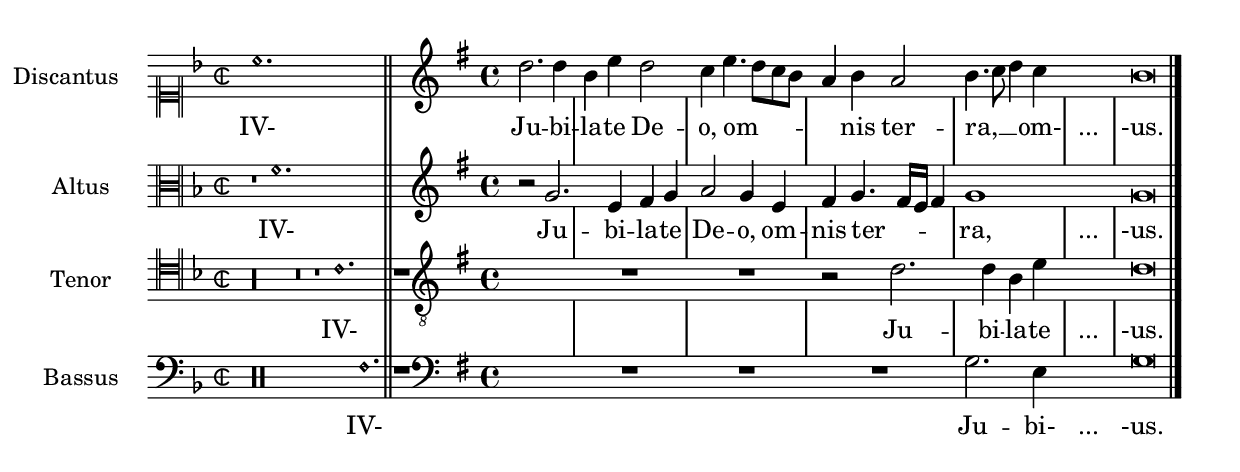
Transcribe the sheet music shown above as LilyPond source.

%% Do not edit this file; it is auto-generated from LSR http://lsr.dsi.unimi.it
%% This file is in the public domain.
\version "2.13.1"

\header {
  lsrtags = "ancient-notation, template"

%% Translation of GIT committish: aea975539ec44fd0f1a8fd25930b88b5ab64b53a
  texidoces = "
Al transcribir música mensural, es útil un «incipit» al compienzo
de la pieza para indicar la tonalidad y el tempo
originales. Aunque los músicos actuales están acostumbrados a las
barras de compás para reconocer con más facilidad los patrones
rítmicos, durante el período de la música mensural aún no se
habíen inventado las líneas divisorias; de hecho, la medida solía
cambiar a cada pocas notas. Como compromiso, a menudo las líneas
divisorias se imprimen entre los pentagramas en vez de hacerlo
encima de ellos.

"
  doctitlees = "Plantilla de notación de música antigua (transcripción moderna de música mensural)"
%% Translation of GIT committish: 17633f6b8681af86230aa84597fe7561e98c91d6
  
  texidocde = "
Bei der Transkription von Mensuralmusik ist es oft erwünscht, ein 
Incipit an den Anfang des Stückes zu stellen, damit klar ist, wie 
Tempo und Schlüssel in der Originalnotation gesetzt waren. Während 
heutzutage Musiker an Taktlinien gewöhnt sind, um Rhythmen schneller 
zu erkennen, wurden diese in der Mensuralmusik nicht verwendet. 
Tatsächlich ändern sich die Rhythmen auch oft alle paar Noten. Als 
ein Kompromiss werden die Notenlinien nicht auf dem System, sondern 
zwischen den Systemen geschrieben.
"

%% Translation of GIT committish: 499a511d4166feaada31114e097f86b5e0c56421
  texidocfr = "
Lorsque l'on transcrit de la musique mensurale, il est d'usage 
d'indiquer en début de partition,  par un « incipit », les tonalité 
et tempo originaux.  De nos jours, les musiciens ont l'habitude de 
voir des barres de mesure qui les aide à appréhender la structure 
rythmique.  Ces barres n'existaient pas du temps où ces œuvres ont 
été écrites ; en fait, la métrique évoluait au fil de la pièce.  Un 
compromis consiste à imprimer des barres de mesure entre les portées 
plutôt que sur la portée elle-même.

"
  doctitle = "Exemples de notation ancienne -- transcription moderne de musique mensurale"

  texidoc = "
When transcribing mensural music, an incipit at the beginning of the
piece is useful to indicate the original key and tempo. While today
musicians are used to bar lines in order to faster recognize rhythmic
patterns, bar lines were not yet invented during the period of mensural
music; in fact, the meter often changed after every few notes. As a
compromise, bar lines are often printed between the staves rather than
on the staves. 

"
  doctitle = "Ancient notation template -- modern transcription of mensural music"
} % begin verbatim

global = {
  \set Score.skipBars = ##t

  % incipit
  \once \override Score.SystemStartBracket #'transparent = ##t
  \override Score.SpacingSpanner #'spacing-increment = #1.0 % tight spacing
  \key f \major
  \time 2/2
  \once \override Staff.TimeSignature #'style = #'neomensural
  \override Voice.NoteHead #'style = #'neomensural
  \override Voice.Rest #'style = #'neomensural
  \set Staff.printKeyCancellation = ##f
  \cadenzaOn % turn off bar lines
  \skip 1*10
  \once \override Staff.BarLine #'transparent = ##f
  \bar "||"
  \skip 1*1 % need this extra \skip such that clef change comes
            % after bar line
  \bar ""

  % main
  \revert Score.SpacingSpanner #'spacing-increment % CHECK: no effect?
  \cadenzaOff % turn bar lines on again
  \once \override Staff.Clef #'full-size-change = ##t
  \set Staff.forceClef = ##t
  \key g \major
  \time 4/4
  \override Voice.NoteHead #'style = #'default
  \override Voice.Rest #'style = #'default

  % FIXME: setting printKeyCancellation back to #t must not
  % occur in the first bar after the incipit.  Dto. for forceClef.
  % Therefore, we need an extra \skip.
  \skip 1*1
  \set Staff.printKeyCancellation = ##t
  \set Staff.forceClef = ##f

  \skip 1*7 % the actual music

  % let finis bar go through all staves
  \override Staff.BarLine #'transparent = ##f

  % finis bar
  \bar "|."
}

discantusNotes = {
  \transpose c' c'' {
    \set Staff.instrumentName = #"Discantus  "

    % incipit
    \clef "neomensural-c1"
    c'1. s2   % two bars
    \skip 1*8 % eight bars
    \skip 1*1 % one bar

    % main
    \clef "treble"
    d'2. d'4 |
    b e' d'2 |
    c'4 e'4.( d'8 c' b |
    a4) b a2 |
    b4.( c'8 d'4) c'4 |
    \once \override NoteHead #'transparent = ##t c'1 |
    b\breve |
  }
}

discantusLyrics = \lyricmode {
  % incipit
  IV-

  % main
  Ju -- bi -- |
  la -- te De -- |
  o, om --
  nis ter -- |
  ra, __ om- |
  "..." |
  -us. |
}

altusNotes = {
  \transpose c' c'' {
    \set Staff.instrumentName = #"Altus  "

    % incipit
    \clef "neomensural-c3"
    r1        % one bar
    f1. s2    % two bars
    \skip 1*7 % seven bars
    \skip 1*1 % one bar

    % main
    \clef "treble"
    r2 g2. e4 fis g | % two bars
    a2 g4 e |
    fis g4.( fis16 e fis4) |
    g1 |
    \once \override NoteHead #'transparent = ##t g1 |
    g\breve |
  }
}

altusLyrics = \lyricmode {
  % incipit
  IV-

  % main
  Ju -- bi -- la -- te | % two bars
  De -- o, om -- |
  nis ter -- ra, |
  "..." |
  -us. |
}

tenorNotes = {
  \transpose c' c' {
    \set Staff.instrumentName = #"Tenor  "

    % incipit
    \clef "neomensural-c4"
    r\longa   % four bars
    r\breve   % two bars
    r1        % one bar
    c'1. s2   % two bars
    \skip 1*1 % one bar
    \skip 1*1 % one bar

    % main
    \clef "treble_8"
    R1 |
    R1 |
    R1 |
    r2 d'2. d'4 b e' | % two bars
    \once \override NoteHead #'transparent = ##t e'1 |
    d'\breve |
  }
}

tenorLyrics = \lyricmode {
  % incipit
  IV-

  % main
  Ju -- bi -- la -- te | % two bars
  "..." |
  -us. |
}

bassusNotes = {
  \transpose c' c' {
    \set Staff.instrumentName = #"Bassus  "

    % incipit
    \clef "bass"
    r\maxima  % eight bars
    f1. s2    % two bars
    \skip 1*1 % one bar

    % main
    \clef "bass"
    R1 |
    R1 |
    R1 |
    R1 |
    g2. e4 |
    \once \override NoteHead #'transparent = ##t e1 |
    g\breve |
  }
}

bassusLyrics = \lyricmode {
  % incipit
  IV-

  % main
  Ju -- bi- |
  "..." |
  -us. |
}

\score {
  \new StaffGroup = choirStaff <<
    \new Voice =
      "discantusNotes" << \global \discantusNotes >>
    \new Lyrics =
      "discantusLyrics" \lyricsto discantusNotes { \discantusLyrics }
    \new Voice =
      "altusNotes" << \global \altusNotes >>
    \new Lyrics =
      "altusLyrics" \lyricsto altusNotes { \altusLyrics }
    \new Voice =
      "tenorNotes" << \global \tenorNotes >>
    \new Lyrics =
      "tenorLyrics" \lyricsto tenorNotes { \tenorLyrics }
    \new Voice =
      "bassusNotes" << \global \bassusNotes >>
    \new Lyrics =
      "bassusLyrics" \lyricsto bassusNotes { \bassusLyrics }
  >>
  \layout {
    \context {
      \Score

      % no bars in staves
      \override BarLine #'transparent = ##t

      % incipit should not start with a start delimiter
      \remove "System_start_delimiter_engraver"
    }
    \context {
      \Voice

      % no slurs
      \override Slur #'transparent = ##t

      % Comment in the below "\remove" command to allow line
      % breaking also at those barlines where a note overlaps
      % into the next bar.  The command is commented out in this
      % short example score, but especially for large scores, you
      % will typically yield better line breaking and thus improve
      % overall spacing if you comment in the following command.
      %\remove "Forbid_line_break_engraver"
    }
  }
}



